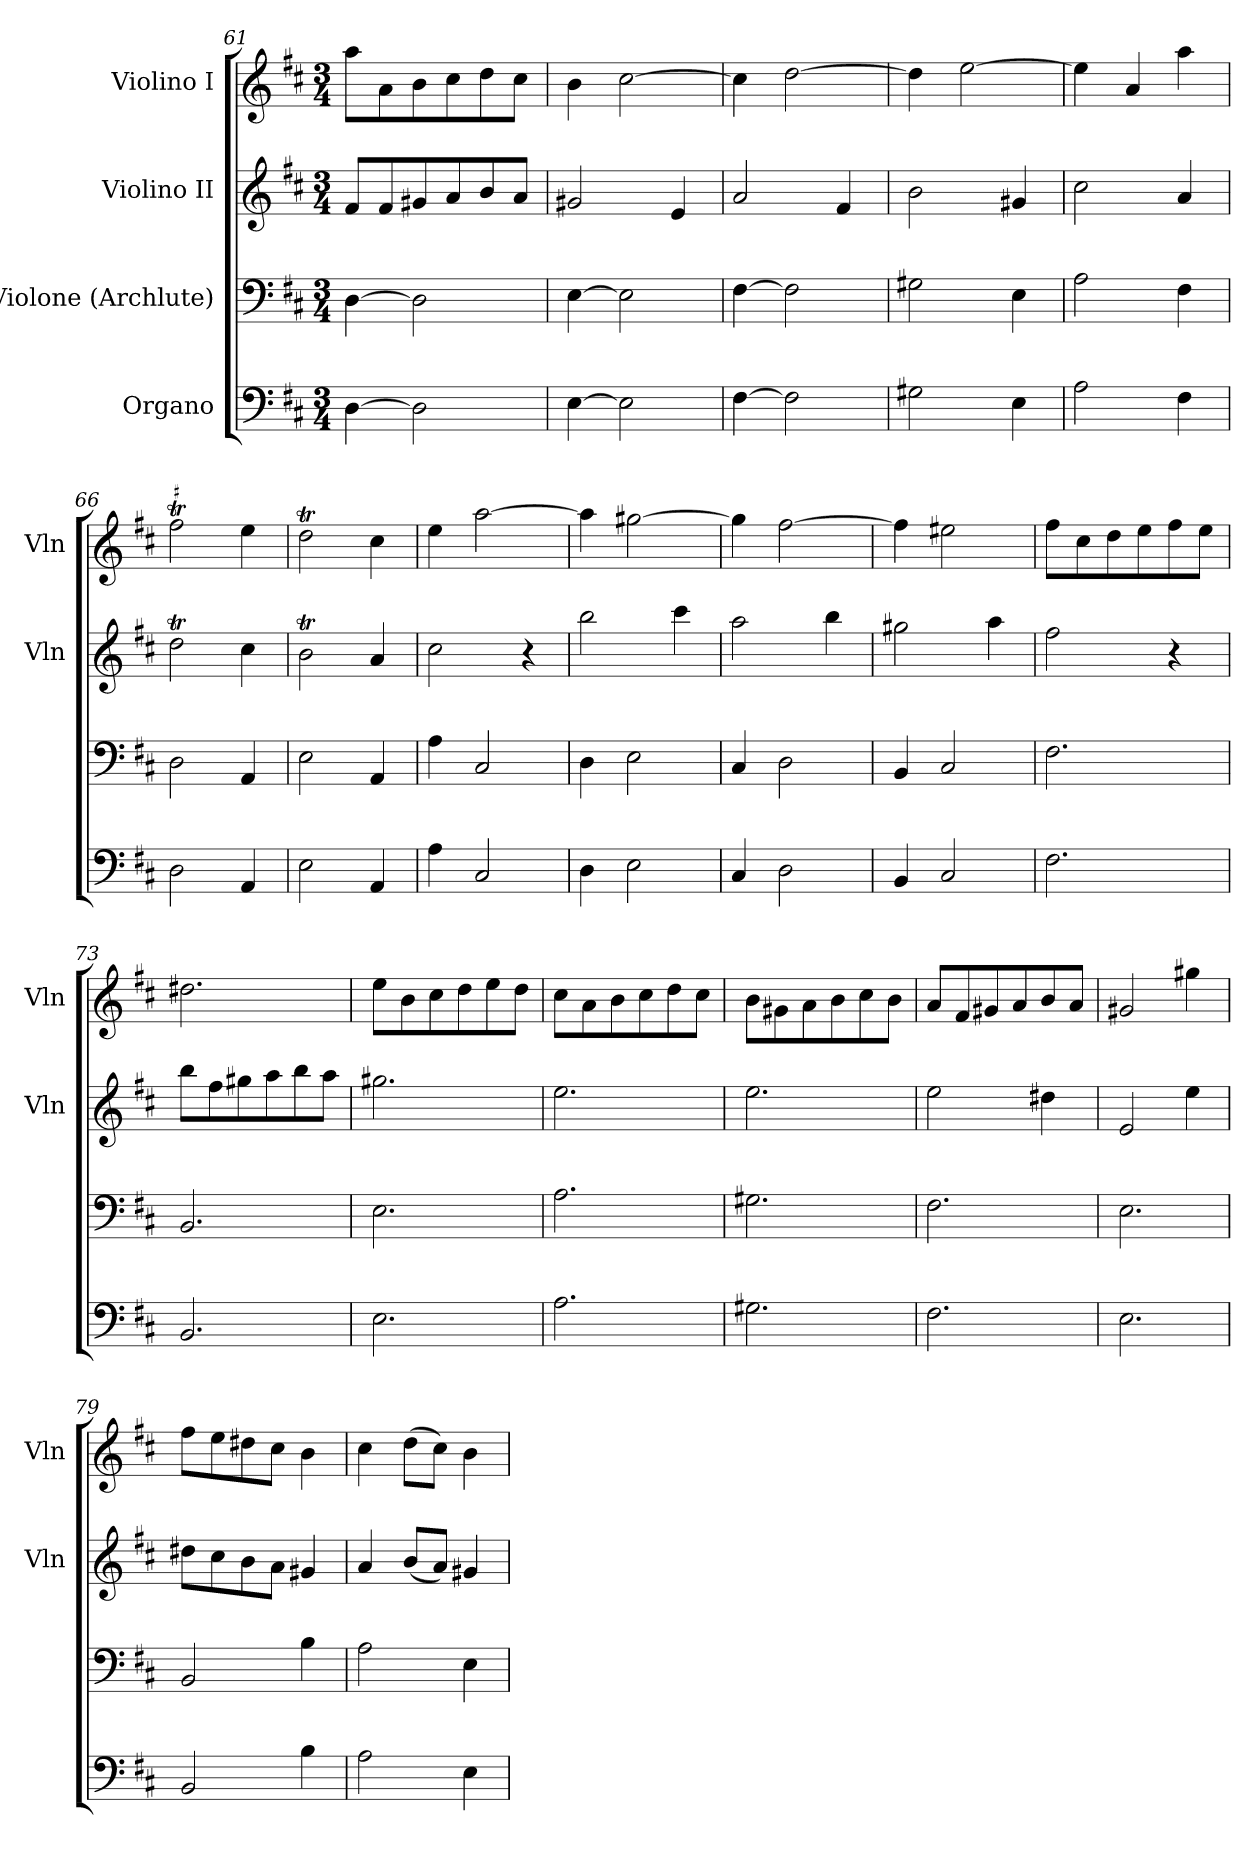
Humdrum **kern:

**kern	**kern	**kern	**kern
*part4	*part3	*part2	*part1
*staff4	*staff3	*staff2	*staff1
*I"Organo	*I"Violone (Archlute)	*I"Violino II	*I"Violino I
*	*	*I'Vln	*I'Vln
*clefF4	*clefF4	*clefG2	*clefG2
*k[f#c#]	*k[f#c#]	*k[f#c#]	*k[f#c#]
*M3/4	*M3/4	*M3/4	*M3/4
=61	=61	=61	=61
[4D\	[4D\	8f#/L	8aa\L
.	.	8f#/	8a\
2D\]	2D\]	8g#X/	8b\
.	.	8a/	8cc#\
.	.	8b/	8dd\
.	.	8a/J	8cc#\J
=62	=62	=62	=62
[4E\	[4E\	2g#X/	4b\
2E\]	2E\]	.	[2cc#\
.	.	4e/	.
=63	=63	=63	=63
[4F#\	[4F#\	2a/	4cc#\]
2F#\]	2F#\]	.	[2dd\
.	.	4f#/	.
=64	=64	=64	=64
2G#X\	2G#X\	2b\	4dd\]
.	.	.	[2ee\
4E\	4E\	4g#X/	.
=65	=65	=65	=65
2A\	2A\	2cc#\	4ee\]
.	.	.	4a/
4F#\	4F#\	4a/	4aa\
=66	=66	=66	=66
!	!	!	!LO:TR:acc=#
2D\	2D\	2ddT\	2ff#T\
4AA/	4AA/	4cc#\	4ee\
=67	=67	=67	=67
2E\	2E\	2bT\	2ddT\
4AA/	4AA/	4a/	4cc#\
=68	=68	=68	=68
4A\	4A\	2cc#\	4ee\
2C#/	2C#/	.	[2aa\
.	.	4r	.
=69	=69	=69	=69
4D\	4D\	2bb\	4aa\]
2E\	2E\	.	[2gg#X\
.	.	4ccc#\	.
=70	=70	=70	=70
4C#/	4C#/	2aa\	4gg#\]
2D\	2D\	.	[2ff#\
.	.	4bb\	.
=71	=71	=71	=71
4BB/	4BB/	2gg#X\	4ff#\]
2C#/	2C#/	.	2ee#X\
.	.	4aa\	.
=72	=72	=72	=72
2.F#\	2.F#\	2ff#\	8ff#\L
.	.	.	8cc#\
.	.	.	8dd\
.	.	.	8ee\
.	.	4r	8ff#\
.	.	.	8ee\J
=73	=73	=73	=73
2.BB/	2.BB/	8bb\L	2.dd#X\
.	.	8ff#\	.
.	.	8gg#X\	.
.	.	8aa\	.
.	.	8bb\	.
.	.	8aa\J	.
=74	=74	=74	=74
2.E\	2.E\	2.gg#X\	8ee\L
.	.	.	8b\
.	.	.	8cc#\
.	.	.	8dd\
.	.	.	8ee\
.	.	.	8dd\J
=75	=75	=75	=75
2.A\	2.A\	2.ee\	8cc#\L
.	.	.	8a\
.	.	.	8b\
.	.	.	8cc#\
.	.	.	8dd\
.	.	.	8cc#\J
=76	=76	=76	=76
2.G#X\	2.G#X\	2.ee\	8b\L
.	.	.	8g#X\
.	.	.	8a\
.	.	.	8b\
.	.	.	8cc#\
.	.	.	8b\J
=77	=77	=77	=77
2.F#\	2.F#\	2ee\	8a/L
.	.	.	8f#/
.	.	.	8g#X/
.	.	.	8a/
.	.	4dd#X\	8b/
.	.	.	8a/J
=78	=78	=78	=78
2.E\	2.E\	2e/	2g#X/
.	.	4ee\	4gg#X\
=79	=79	=79	=79
2BB/	2BB/	8dd#X\L	8ff#\L
.	.	8cc#\	8ee\
.	.	8b\	8dd#X\
.	.	8a\J	8cc#\J
4B\	4B\	4g#X/	4b\
=80	=80	=80	=80
2A\	2A\	4a/	4cc#\
.	.	(8b/L	(8dd\L
.	.	8a/J)	8cc#\J)
4E\	4E\	4g#X/	4b\
=	=	=	=
*-	*-	*-	*-
